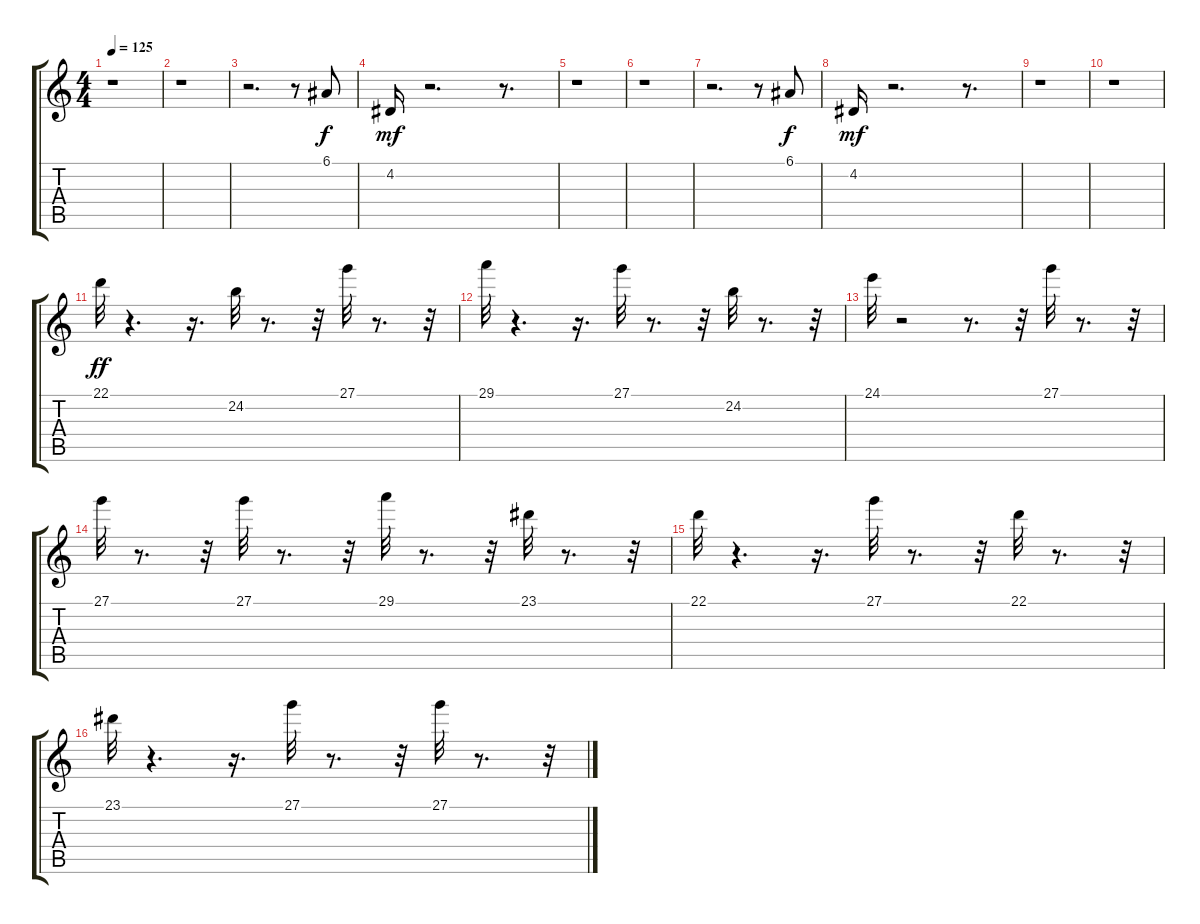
\track "" {instrument choiraahs}
\staff {score tabs}
\tuning (E4 B3 G3 D3 A2 E2) {hide}
\ts (4 4)
\tempo 125
\clef g2
\ks c
r.1{dy ff} |
r.1 |
r.2{d} r.8 6.1.8{dy f balance 2} |
4.2.16{dy mf} r.2{d} r.8{d} |
r.1 |
r.1 |
r.2{d} r.8 6.1.8{dy f} |
4.2.16{dy mf} r.2{d} r.8{d} |
r.1 |
r.1 |
22.1.32{dy ff balance 14 instrument glockenspiel} r.4{d} r.16{d} 24.2.32{balance 2} r.8{d} r.32 27.1.32{balance 14} r.8{d} r.32 |
29.1.32{balance 2} r.4{d} r.16{d} 27.1.32{balance 14} r.8{d} r.32 24.2.32 r.8{d} r.32 |
24.1.32{balance 2} r.2 r.8{d} r.32 27.1.32 r.8{d} r.32 |
27.1.32{balance 14} r.8{d} r.32 27.1.32{balance 2} r.8{d} r.32 29.1.32{balance 14} r.8{d} r.32 23.1.32 r.8{d} r.32 |
22.1.32{balance 2} r.4{d} r.16{d} 27.1.32{balance 14} r.8{d} r.32 22.1.32 r.8{d} r.32 |
23.1.32{balance 2} r.4{d} r.16{d} 27.1.32{balance 14} r.8{d} r.32 27.1.32{balance 2} r.8{d} r.32
